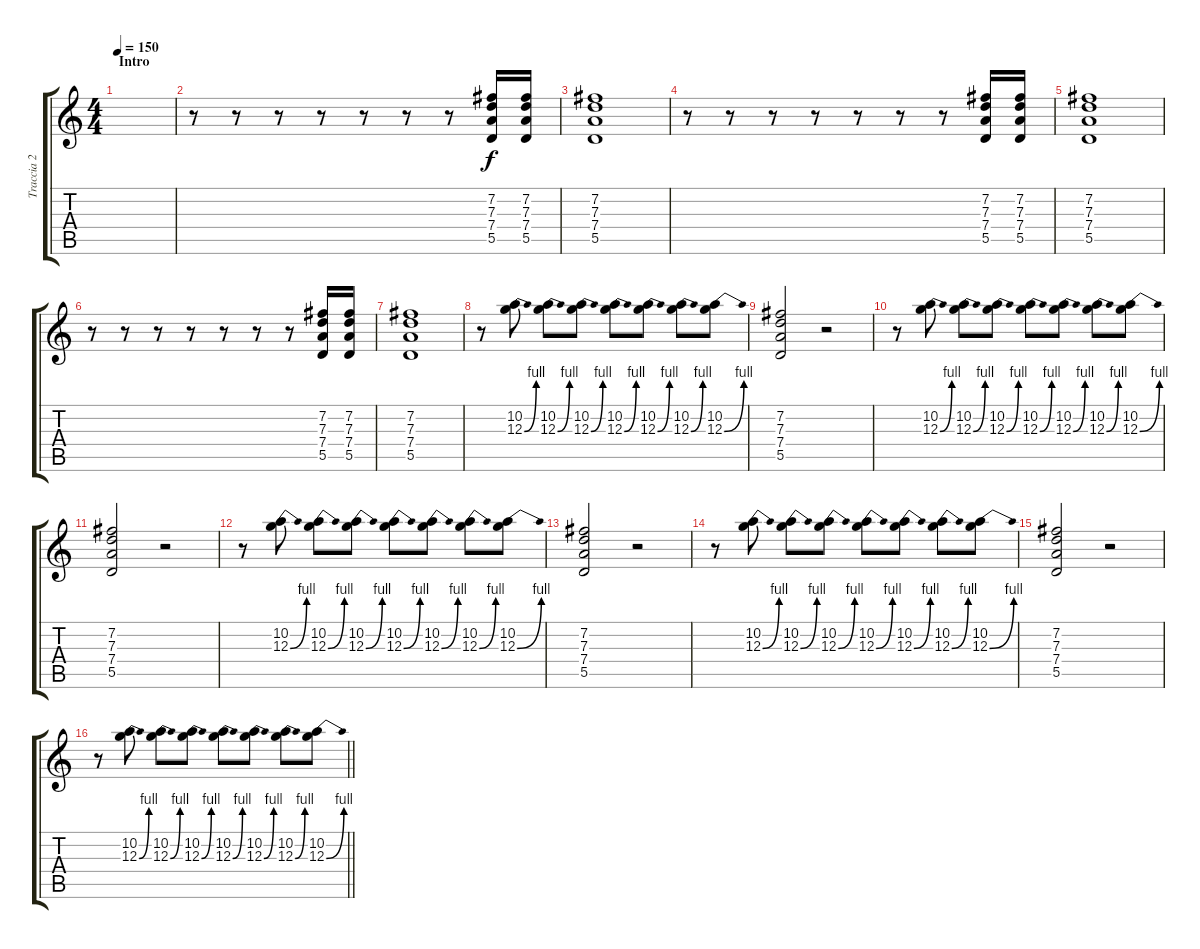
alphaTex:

\track ("Traccia 2" "Traccia 2") {instrument overdrivenguitar}
\staff {score tabs}
\tuning (E4 B3 G3 D3 A2 E2) {hide}
\ts (4 4)
\section ("" "Intro")
\tempo 150
\clef g2
\ks c
|
r.8 r.8 r.8 r.8 r.8 r.8 r.8 (7.2 7.3 7.4 5.5).16 (7.2 7.3 7.4 5.5).16 |
(7.2 7.3 7.4 5.5).1 |
r.8 r.8 r.8 r.8 r.8 r.8 r.8 (7.2 7.3 7.4 5.5).16 (7.2 7.3 7.4 5.5).16 |
(7.2 7.3 7.4 5.5).1 |
r.8 r.8 r.8 r.8 r.8 r.8 r.8 (7.2 7.3 7.4 5.5).16 (7.2 7.3 7.4 5.5).16 |
(7.2 7.3 7.4 5.5).1 |
r.8 (10.2 12.3{be (bend 0 0 60 4)}).8 (10.2 12.3{be (bend 0 0 60 4)}).8 (10.2 12.3{be (bend 0 0 60 4)}).8 (10.2 12.3{be (bend 0 0 60 4)}).8 (10.2 12.3{be (bend 0 0 60 4)}).8 (10.2 12.3{be (bend 0 0 60 4)}).8 (10.2 12.3{be (bend 0 0 60 4)}).8 |
(7.2 7.3 7.4 5.5).2 r.2 |
r.8 (10.2 12.3{be (bend 0 0 60 4)}).8 (10.2 12.3{be (bend 0 0 60 4)}).8 (10.2 12.3{be (bend 0 0 60 4)}).8 (10.2 12.3{be (bend 0 0 60 4)}).8 (10.2 12.3{be (bend 0 0 60 4)}).8 (10.2 12.3{be (bend 0 0 60 4)}).8 (10.2 12.3{be (bend 0 0 60 4)}).8 |
(7.2 7.3 7.4 5.5).2 r.2 |
r.8 (10.2 12.3{be (bend 0 0 60 4)}).8 (10.2 12.3{be (bend 0 0 60 4)}).8 (10.2 12.3{be (bend 0 0 60 4)}).8 (10.2 12.3{be (bend 0 0 60 4)}).8 (10.2 12.3{be (bend 0 0 60 4)}).8 (10.2 12.3{be (bend 0 0 60 4)}).8 (10.2 12.3{be (bend 0 0 60 4)}).8 |
(7.2 7.3 7.4 5.5).2 r.2 |
r.8 (10.2 12.3{be (bend 0 0 60 4)}).8 (10.2 12.3{be (bend 0 0 60 4)}).8 (10.2 12.3{be (bend 0 0 60 4)}).8 (10.2 12.3{be (bend 0 0 60 4)}).8 (10.2 12.3{be (bend 0 0 60 4)}).8 (10.2 12.3{be (bend 0 0 60 4)}).8 (10.2 12.3{be (bend 0 0 60 4)}).8 |
(7.2 7.3 7.4 5.5).2 r.2 |
\barLineRight lightlight
r.8 (10.2 12.3{be (bend 0 0 60 4)}).8 (10.2 12.3{be (bend 0 0 60 4)}).8 (10.2 12.3{be (bend 0 0 60 4)}).8 (10.2 12.3{be (bend 0 0 60 4)}).8 (10.2 12.3{be (bend 0 0 60 4)}).8 (10.2 12.3{be (bend 0 0 60 4)}).8 (10.2 12.3{be (bend 0 0 60 4)}).8
